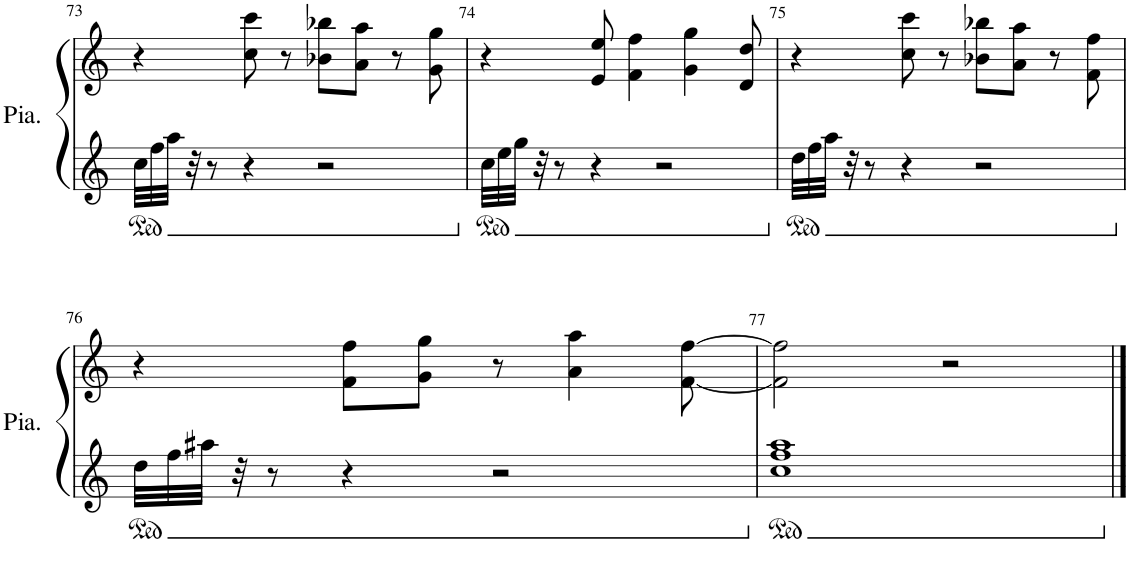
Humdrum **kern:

**kern	**kern
*part1	*part1
*staff2	*staff1
*I"Piano	*
*I'Pia.	*
!!LO:PB:g=z
*clefG2	*clefG2
*k[]	*k[]
*M4/4	*M4/4
=73	=73
32cc\LLL	4r
32ff\	.
32aa\JJJ	.
32r	.
8r	.
4r	8cc\ 8ccc\
.	8r
2r	8b-X\ 8bb-X\L
.	8a\ 8aa\J
.	8r
.	8g\ 8gg\
=74	=74
32cc\LLL	4r
32ee\	.
32gg\JJJ	.
32r	.
8r	.
4r	8e/ 8ee/
.	4f\ 4ff\
2r	.
.	4g\ 4gg\
.	8d/ 8dd/
=75	=75
32dd\LLL	4r
32ff\	.
32aa\JJJ	.
32r	.
8r	.
4r	8cc\ 8ccc\
.	8r
2r	8b-X\ 8bb-X\L
.	8a\ 8aa\J
.	8r
.	8f\ 8ff\
!!LO:LB:g=z
=76	=76
32dd\LLL	4r
32ff\	.
32aa#X\JJJ	.
32r	.
8r	.
4r	8f\ 8ff\L
.	8g\ 8gg\J
2r	8r
.	4a\ 4aa\
.	[8f\ [8ff\
=77	=77
1cc 1ff 1aa	2f\] 2ff\]
.	2r
==	==
*-	*-
